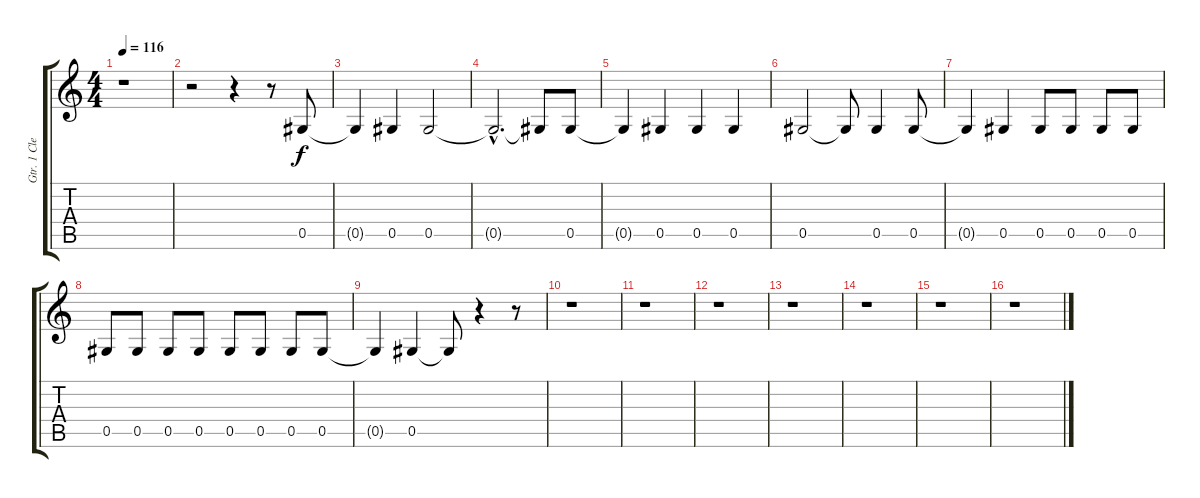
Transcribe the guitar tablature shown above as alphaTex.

\track ("Gtr. 1 Clean pt. 2" "Gtr. 1 Cle") {instrument acousticguitarsteel}
\staff {score tabs}
\tuning (Eb4 Bb3 Gb3 Db3 Ab2 Eb2) {hide}
\ts (4 4)
\tempo 116
\clef g2
\ks c
r.1{dy f instrument acousticguitarsteel} |
r.2 r.4 r.8 0.5.8 |
0.5{t}.4 0.5.4 0.5.2 |
0.5{hac t}.2{d} 0.5{t}.8 0.5.8 |
0.5{t}.4 0.5.4 0.5.4 0.5.4 |
0.5.2 0.5{t}.8 0.5.4 0.5.8 |
0.5{t}.4 0.5.4 0.5.8 0.5.8 0.5.8 0.5.8 |
0.5.8 0.5.8 0.5.8 0.5.8 0.5.8 0.5.8 0.5.8 0.5.8 |
0.5{t}.4 0.5.4 0.5{t}.8 r.4 r.8 |
r.1 |
r.1 |
r.1 |
r.1 |
r.1 |
r.1 |
r.1
